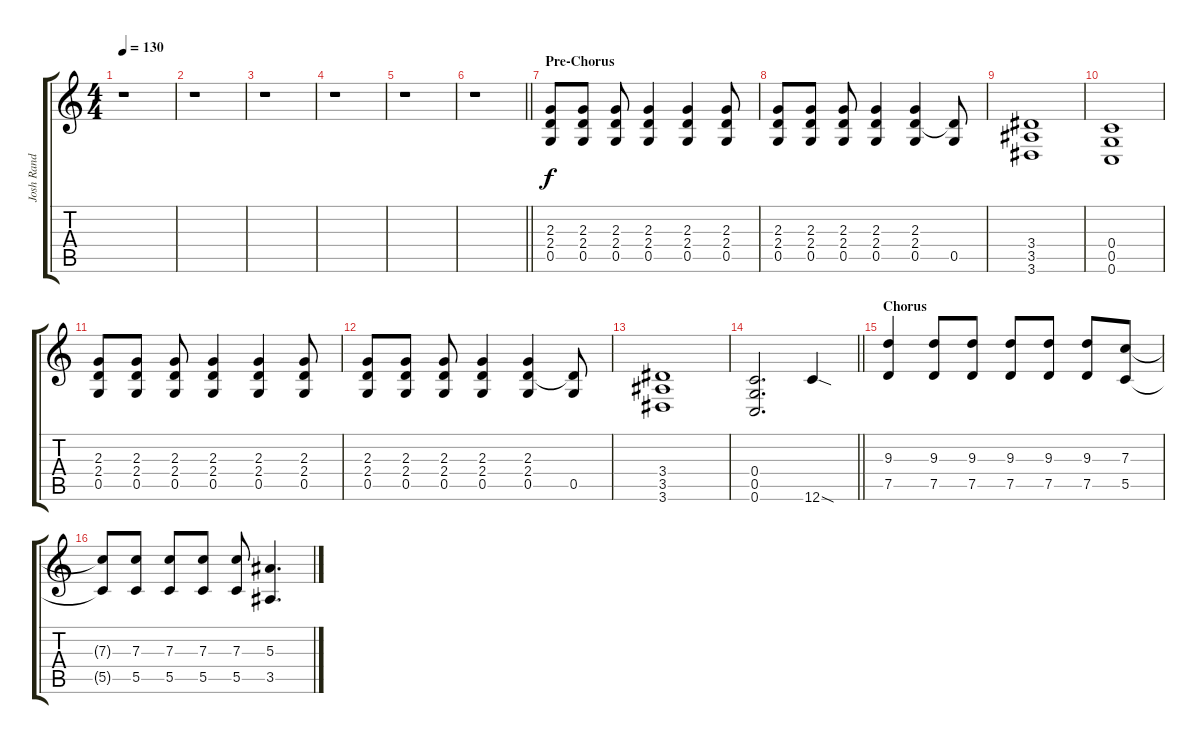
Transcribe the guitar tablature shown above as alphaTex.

\track ("Josh Rand (Overdrive)" "Josh Rand ") {instrument overdrivenguitar}
\staff {score tabs}
\tuning (D4 A3 F3 C3 G2 C2) {hide}
\ts (4 4)
\tempo 130
\clef g2
\ks c
r.1{dy f} |
r.1 |
r.1 |
r.1 |
r.1 |
\barLineRight lightlight
r.1 |
\section ("" "Pre-Chorus")
(2.3 2.4 0.5).8 (2.3 2.4 0.5).8 (2.3 2.4 0.5).8 (2.3 2.4 0.5).4 (2.3 2.4 0.5).4 (2.3 2.4 0.5).8 |
(2.3 2.4 0.5).8 (2.3 2.4 0.5).8 (2.3 2.4 0.5).8 (2.3 2.4 0.5).4 (2.3 2.4 0.5).4 (2.4{t} 0.5).8 |
(3.4 3.5 3.6).1 |
(0.4 0.5 0.6).1 |
(2.3 2.4 0.5).8 (2.3 2.4 0.5).8 (2.3 2.4 0.5).8 (2.3 2.4 0.5).4 (2.3 2.4 0.5).4 (2.3 2.4 0.5).8 |
(2.3 2.4 0.5).8 (2.3 2.4 0.5).8 (2.3 2.4 0.5).8 (2.3 2.4 0.5).4 (2.3 2.4 0.5).4 (2.4{t} 0.5).8 |
(3.4 3.5 3.6).1 |
\barLineRight lightlight
(0.4 0.5 0.6).2{d} 12.6{sod}.4 |
\section ("" "Chorus")
(9.3 7.5).4 (9.3 7.5).8 (9.3 7.5).8 (9.3 7.5).8 (9.3 7.5).8 (9.3 7.5).8 (7.3 5.5).8 |
(7.3{t} 5.5{t}).8 (7.3 5.5).8 (7.3 5.5).8 (7.3 5.5).8 (7.3 5.5).8 (5.3 3.5).4{d}
